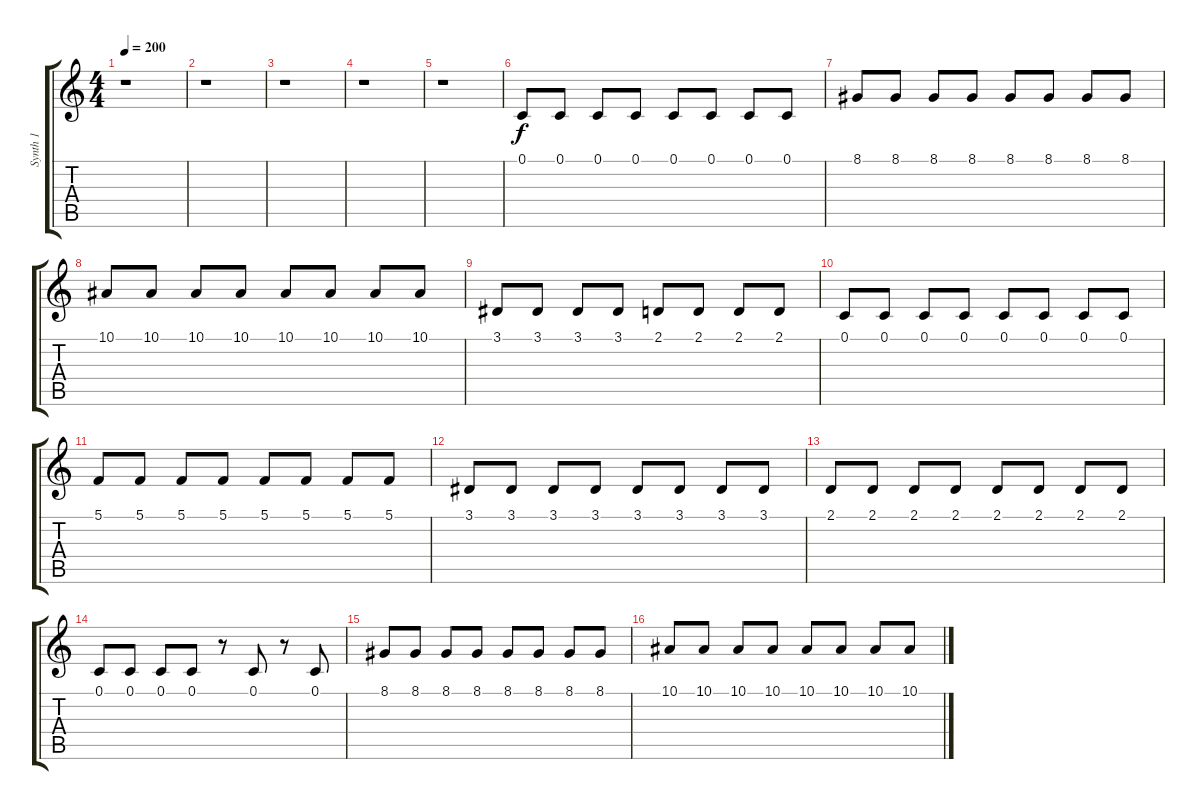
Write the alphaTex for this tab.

\track ("Synth 1" "Synth 1") {instrument lead2sawtooth}
\staff {score tabs}
\tuning (C4 G3 Eb3 Bb2 F2 C2) {hide}
\ts (4 4)
\tempo 200
\clef g2
\ks c
r.1{dy f} |
r.1 |
r.1 |
r.1 |
r.1 |
0.1.8 0.1.8 0.1.8 0.1.8 0.1.8 0.1.8 0.1.8 0.1.8 |
8.1.8 8.1.8 8.1.8 8.1.8 8.1.8 8.1.8 8.1.8 8.1.8 |
10.1.8 10.1.8 10.1.8 10.1.8 10.1.8 10.1.8 10.1.8 10.1.8 |
3.1.8 3.1.8 3.1.8 3.1.8 2.1.8 2.1.8 2.1.8 2.1.8 |
0.1.8 0.1.8 0.1.8 0.1.8 0.1.8 0.1.8 0.1.8 0.1.8 |
5.1.8 5.1.8 5.1.8 5.1.8 5.1.8 5.1.8 5.1.8 5.1.8 |
3.1.8 3.1.8 3.1.8 3.1.8 3.1.8 3.1.8 3.1.8 3.1.8 |
2.1.8 2.1.8 2.1.8 2.1.8 2.1.8 2.1.8 2.1.8 2.1.8 |
0.1.8 0.1.8 0.1.8 0.1.8 r.8 0.1.8 r.8 0.1.8 |
8.1.8 8.1.8 8.1.8 8.1.8 8.1.8 8.1.8 8.1.8 8.1.8 |
10.1.8 10.1.8 10.1.8 10.1.8 10.1.8 10.1.8 10.1.8 10.1.8
